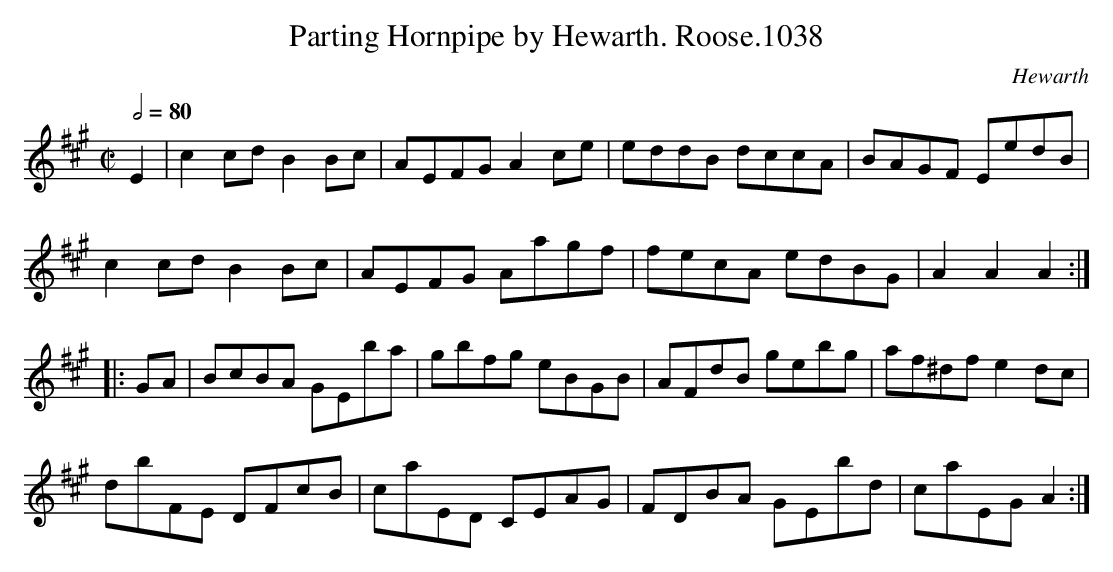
X:1
T:Parting Hornpipe by Hewarth. Roose.1038
C:Hewarth
M:C|
L:1/8
Q:1/2=80
K:A
E2|c2cd B2Bc|AEFG A2ce|eddB dccA|BAGF EedB|
c2cd B2Bc|AEFG Aagf|fecA edBG|A2A2A2:|
|:GA|BcBA GEba|gbfg eBGB|AFdB gebg|af^dfe2dc|
dbFE DFcB|caED CEAG|FDBA GEbd|caEG A2:|
